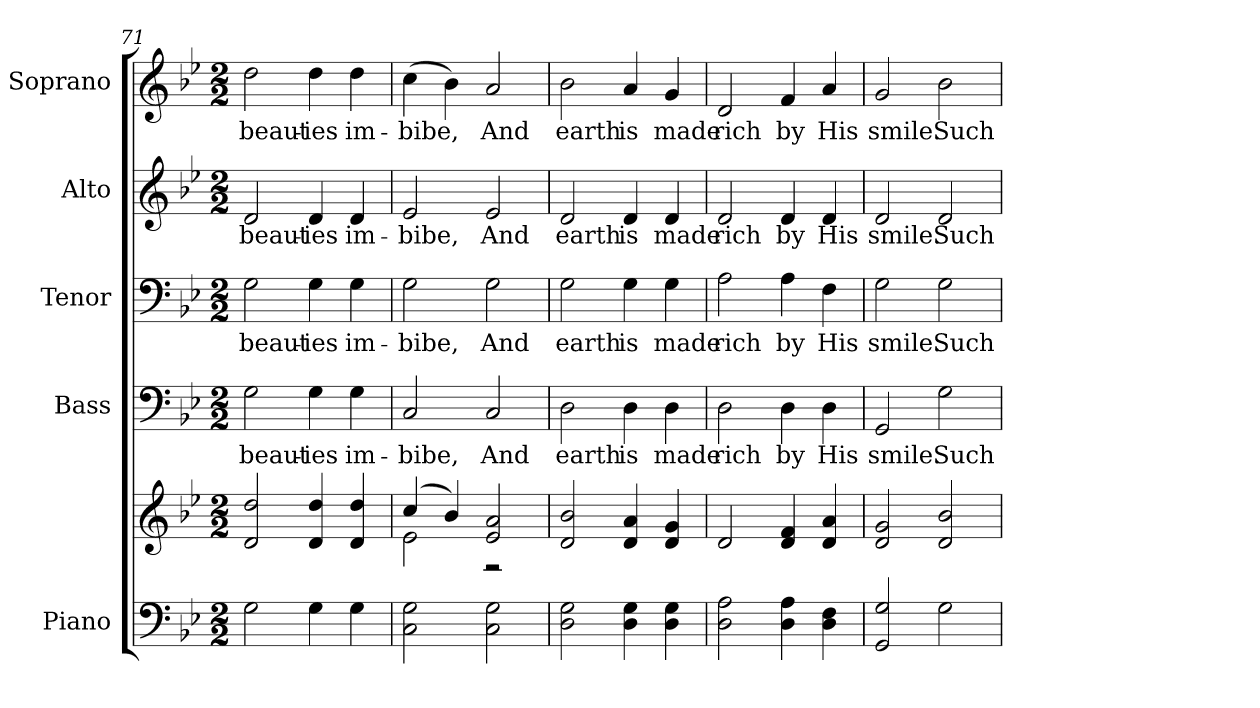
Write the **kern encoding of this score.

**kern	**kern	**kern	**text	**kern	**text	**kern	**text	**kern	**text
*part5	*part5	*part4	*part4	*part3	*part3	*part2	*part2	*part1	*part1
*staff6	*staff5	*staff4	*staff4	*staff3	*staff3	*staff2	*staff2	*staff1	*staff1
*I"Piano	*	*I"Bass	*	*I"Tenor	*	*I"Alto	*	*I"Soprano	*
*I'Pno.	*	*I'B.	*	*I'T.	*	*I'A.	*	*I'S.	*
!!LO:PB:g=z
*clefF4	*clefG2	*clefF4	*	*clefF4	*	*clefG2	*	*clefG2	*
*k[b-e-]	*k[b-e-]	*k[b-e-]	*	*k[b-e-]	*	*k[b-e-]	*	*k[b-e-]	*
*B-:	*B-:	*B-:	*	*B-:	*	*B-:	*	*B-:	*
*M2/2	*M2/2	*M2/2	*	*M2/2	*	*M2/2	*	*M2/2	*
=71	=71	=71	=71	=71	=71	=71	=71	=71	=71
!	!	!	!LO:LY:b:color=#000000	!	!	!	!	!	!
!	!	!	!	!	!LO:LY:b:color=#000000	!	!	!	!
!	!	!	!	!	!	!	!LO:LY:b:color=#000000	!	!
!	!	!	!	!	!	!	!	!	!LO:LY:b:color=#000000
2Gi\	2di/ 2ddi	2Gi\	beaut-	2Gi\	beaut-	2di/	beaut-	2ddi\	beaut-
!	!	!	!LO:LY:b:color=#000000	!	!	!	!	!	!
!	!	!	!	!	!LO:LY:b:color=#000000	!	!	!	!
!	!	!	!	!	!	!	!LO:LY:b:color=#000000	!	!
!	!	!	!	!	!	!	!	!	!LO:LY:b:color=#000000
4Gi\	4di/ 4ddi	4Gi\	-ies	4Gi\	-ies	4di/	-ies	4ddi\	-ies
!	!	!	!LO:LY:b:color=#000000	!	!	!	!	!	!
!	!	!	!	!	!LO:LY:b:color=#000000	!	!	!	!
!	!	!	!	!	!	!	!LO:LY:b:color=#000000	!	!
!	!	!	!	!	!	!	!	!	!LO:LY:b:color=#000000
4Gi\	4di/ 4ddi	4Gi\	im-	4Gi\	im-	4di/	im-	4ddi\	im-
=72	=72	=72	=72	=72	=72	=72	=72	=72	=72
*	*^	*	*	*	*	*	*	*	*
!	!	!	!	!LO:LY:b:color=#000000	!	!	!	!	!	!
!	!	!	!	!	!	!LO:LY:b:color=#000000	!	!	!	!
!	!	!	!	!	!	!	!	!LO:LY:b:color=#000000	!	!
!	!	!	!	!	!	!	!	!	!	!LO:LY:b:color=#000000
2Ci\ 2Gi	(4cci/	2e-i\	2Ci/	-bibe,	2Gi\	-bibe,	2e-i/	-bibe,	(4cci\	-bibe,
.	4b-i/)	.	.	.	.	.	.	.	4b-i\)	.
!	!	!	!	!LO:LY:b:color=#000000	!	!	!	!	!	!
!	!	!	!	!	!	!LO:LY:b:color=#000000	!	!	!	!
!	!	!	!	!	!	!	!	!LO:LY:b:color=#000000	!	!
!	!	!	!	!	!	!	!	!	!	!LO:LY:b:color=#000000
2Ci\ 2Gi	2e-i/ 2ai	2r	2Ci/	And	2Gi\	And	2e-i/	And	2ai/	And
*	*v	*v	*	*	*	*	*	*	*	*
!!LO:LB:g=z
=73	=73	=73	=73	=73	=73	=73	=73	=73	=73
*	*^	*	*	*	*	*	*	*	*
!	!	!	!	!LO:LY:b:color=#000000	!	!	!	!	!	!
*	*v	*v	*	*	*	*	*	*	*	*
*	*^	*	*	*	*	*	*	*	*
!	!	!	!	!	!	!LO:LY:b:color=#000000	!	!	!	!
*	*v	*v	*	*	*	*	*	*	*	*
*	*^	*	*	*	*	*	*	*	*
!	!	!	!	!	!	!	!	!LO:LY:b:color=#000000	!	!
*	*v	*v	*	*	*	*	*	*	*	*
*	*^	*	*	*	*	*	*	*	*
!	!	!	!	!	!	!	!	!	!	!LO:LY:b:color=#000000
*	*v	*v	*	*	*	*	*	*	*	*
2Di\ 2Gi	2di/ 2b-i	2Di\	earth	2Gi\	earth	2di/	earth	2b-i\	earth
!	!	!	!LO:LY:b:color=#000000	!	!	!	!	!	!
!	!	!	!	!	!LO:LY:b:color=#000000	!	!	!	!
!	!	!	!	!	!	!	!LO:LY:b:color=#000000	!	!
!	!	!	!	!	!	!	!	!	!LO:LY:b:color=#000000
4Di\ 4Gi	4di/ 4ai	4Di\	is	4Gi\	is	4di/	is	4ai/	is
!	!	!	!LO:LY:b:color=#000000	!	!	!	!	!	!
!	!	!	!	!	!LO:LY:b:color=#000000	!	!	!	!
!	!	!	!	!	!	!	!LO:LY:b:color=#000000	!	!
!	!	!	!	!	!	!	!	!	!LO:LY:b:color=#000000
4Di\ 4Gi	4di/ 4gi	4Di\	made	4Gi\	made	4di/	made	4gi/	made
=74	=74	=74	=74	=74	=74	=74	=74	=74	=74
!	!	!	!LO:LY:b:color=#000000	!	!	!	!	!	!
!	!	!	!	!	!LO:LY:b:color=#000000	!	!	!	!
!	!	!	!	!	!	!	!LO:LY:b:color=#000000	!	!
!	!	!	!	!	!	!	!	!	!LO:LY:b:color=#000000
2Di\ 2Ai	2di/	2Di\	rich	2Ai\	rich	2di/	rich	2di/	rich
!	!	!	!LO:LY:b:color=#000000	!	!	!	!	!	!
!	!	!	!	!	!LO:LY:b:color=#000000	!	!	!	!
!	!	!	!	!	!	!	!LO:LY:b:color=#000000	!	!
!	!	!	!	!	!	!	!	!	!LO:LY:b:color=#000000
4Di\ 4Ai	4di/ 4fi	4Di\	by	4Ai\	by	4di/	by	4fi/	by
!	!	!	!LO:LY:b:color=#000000	!	!	!	!	!	!
!	!	!	!	!	!LO:LY:b:color=#000000	!	!	!	!
!	!	!	!	!	!	!	!LO:LY:b:color=#000000	!	!
!	!	!	!	!	!	!	!	!	!LO:LY:b:color=#000000
4Di\ 4Fi	4di/ 4ai	4Di\	His	4Fi\	His	4di/	His	4ai/	His
!!LO:PB:g=z
=75	=75	=75	=75	=75	=75	=75	=75	=75	=75
!	!	!	!LO:LY:b:color=#000000	!	!	!	!	!	!
!	!	!	!	!	!LO:LY:b:color=#000000	!	!	!	!
!	!	!	!	!	!	!	!LO:LY:b:color=#000000	!	!
!	!	!	!	!	!	!	!	!	!LO:LY:b:color=#000000
2GGi/ 2Gi	2di/ 2gi	2GGi/	smile.	2Gi\	smile.	2di/	smile.	2gi/	smile.
!	!	!	!LO:LY:b:color=#000000	!	!	!	!	!	!
!	!	!	!	!	!LO:LY:b:color=#000000	!	!	!	!
!	!	!	!	!	!	!	!LO:LY:b:color=#000000	!	!
!	!	!	!	!	!	!	!	!	!LO:LY:b:color=#000000
2Gi\	2di/ 2b-i	2Gi\	Such	2Gi\	Such	2di/	Such	2b-i\	Such
=	=	=	=	=	=	=	=	=	=
*-	*-	*-	*-	*-	*-	*-	*-	*-	*-
